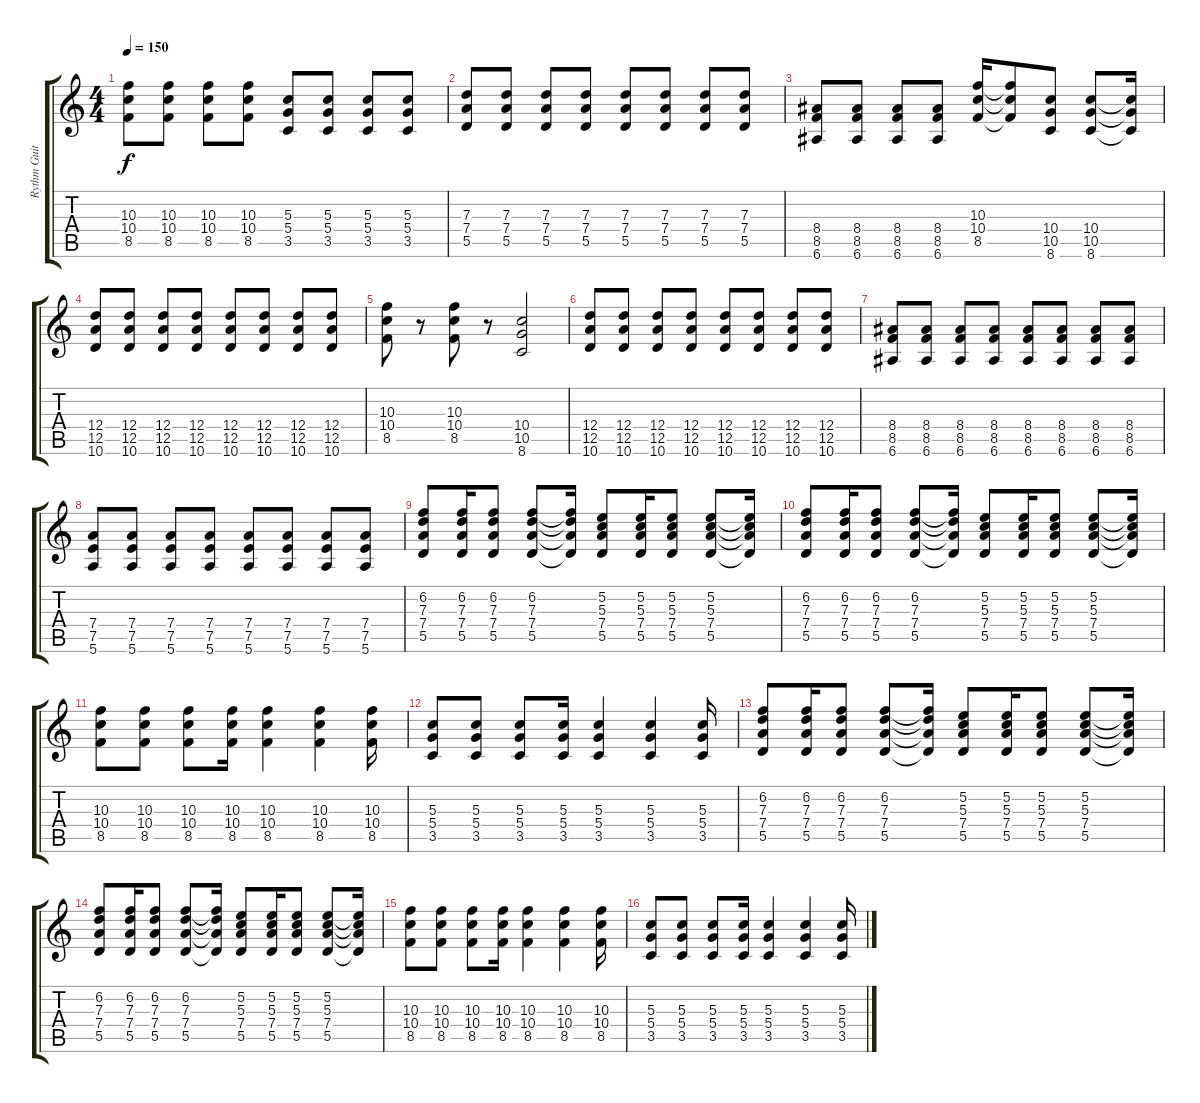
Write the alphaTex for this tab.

\track ("Rythm Guitar" "Rythm Guit") {instrument overdrivenguitar}
\staff {score tabs}
\tuning (E4 B3 G3 D3 A2 E2) {hide}
\ts (4 4)
\tempo 150
\clef g2
\ks c
(10.3 10.4 8.5).8{dy f} (10.3 10.4 8.5).8 (10.3 10.4 8.5).8 (10.3 10.4 8.5).8 (5.3 5.4 3.5).8 (5.3 5.4 3.5).8 (5.3 5.4 3.5).8 (5.3 5.4 3.5).8 |
(7.3 7.4 5.5).8 (7.3 7.4 5.5).8 (7.3 7.4 5.5).8 (7.3 7.4 5.5).8 (7.3 7.4 5.5).8 (7.3 7.4 5.5).8 (7.3 7.4 5.5).8 (7.3 7.4 5.5).8 |
(8.4 8.5 6.6).8 (8.4 8.5 6.6).8 (8.4 8.5 6.6).8 (8.4 8.5 6.6).8 (10.3 10.4 8.5).16 (10.3{t} 10.4{t} 8.5{t}).8 (10.4 10.5 8.6).8 (10.4 10.5 8.6).8 (10.4{t} 10.5{t} 8.6{t}).16 |
(12.4 12.5 10.6).8 (12.4 12.5 10.6).8 (12.4 12.5 10.6).8 (12.4 12.5 10.6).8 (12.4 12.5 10.6).8 (12.4 12.5 10.6).8 (12.4 12.5 10.6).8 (12.4 12.5 10.6).8 |
(10.3 10.4 8.5).8 r.8 (10.3 10.4 8.5).8 r.8 (10.4 10.5 8.6).2 |
(12.4 12.5 10.6).8 (12.4 12.5 10.6).8 (12.4 12.5 10.6).8 (12.4 12.5 10.6).8 (12.4 12.5 10.6).8 (12.4 12.5 10.6).8 (12.4 12.5 10.6).8 (12.4 12.5 10.6).8 |
(8.4 8.5 6.6).8 (8.4 8.5 6.6).8 (8.4 8.5 6.6).8 (8.4 8.5 6.6).8 (8.4 8.5 6.6).8 (8.4 8.5 6.6).8 (8.4 8.5 6.6).8 (8.4 8.5 6.6).8 |
(7.4 7.5 5.6).8 (7.4 7.5 5.6).8 (7.4 7.5 5.6).8 (7.4 7.5 5.6).8 (7.4 7.5 5.6).8 (7.4 7.5 5.6).8 (7.4 7.5 5.6).8 (7.4 7.5 5.6).8 |
(6.2 7.3 7.4 5.5).8 (6.2 7.3 7.4 5.5).16 (6.2 7.3 7.4 5.5).8 (6.2 7.3 7.4 5.5).8 (6.2{t} 7.3{t} 7.4{t} 5.5{t}).16 (5.2 5.3 7.4 5.5).8 (5.2 5.3 7.4 5.5).16 (5.2 5.3 7.4 5.5).8 (5.2 5.3 7.4 5.5).8 (5.2{t} 5.3{t} 7.4{t} 5.5{t}).16 |
(6.2 7.3 7.4 5.5).8 (6.2 7.3 7.4 5.5).16 (6.2 7.3 7.4 5.5).8 (6.2 7.3 7.4 5.5).8 (6.2{t} 7.3{t} 7.4{t} 5.5{t}).16 (5.2 5.3 7.4 5.5).8 (5.2 5.3 7.4 5.5).16 (5.2 5.3 7.4 5.5).8 (5.2 5.3 7.4 5.5).8 (5.2{t} 5.3{t} 7.4{t} 5.5{t}).16 |
(10.3 10.4 8.5).8 (10.3 10.4 8.5).8 (10.3 10.4 8.5).8 (10.3 10.4 8.5).16 (10.3 10.4 8.5).4 (10.3 10.4 8.5).4 (10.3 10.4 8.5).16 |
(5.3 5.4 3.5).8 (5.3 5.4 3.5).8 (5.3 5.4 3.5).8 (5.3 5.4 3.5).16 (5.3 5.4 3.5).4 (5.3 5.4 3.5).4 (5.3 5.4 3.5).16 |
(6.2 7.3 7.4 5.5).8 (6.2 7.3 7.4 5.5).16 (6.2 7.3 7.4 5.5).8 (6.2 7.3 7.4 5.5).8 (6.2{t} 7.3{t} 7.4{t} 5.5{t}).16 (5.2 5.3 7.4 5.5).8 (5.2 5.3 7.4 5.5).16 (5.2 5.3 7.4 5.5).8 (5.2 5.3 7.4 5.5).8 (5.2{t} 5.3{t} 7.4{t} 5.5{t}).16 |
(6.2 7.3 7.4 5.5).8 (6.2 7.3 7.4 5.5).16 (6.2 7.3 7.4 5.5).8 (6.2 7.3 7.4 5.5).8 (6.2{t} 7.3{t} 7.4{t} 5.5{t}).16 (5.2 5.3 7.4 5.5).8 (5.2 5.3 7.4 5.5).16 (5.2 5.3 7.4 5.5).8 (5.2 5.3 7.4 5.5).8 (5.2{t} 5.3{t} 7.4{t} 5.5{t}).16 |
(10.3 10.4 8.5).8 (10.3 10.4 8.5).8 (10.3 10.4 8.5).8 (10.3 10.4 8.5).16 (10.3 10.4 8.5).4 (10.3 10.4 8.5).4 (10.3 10.4 8.5).16 |
(5.3 5.4 3.5).8 (5.3 5.4 3.5).8 (5.3 5.4 3.5).8 (5.3 5.4 3.5).16 (5.3 5.4 3.5).4 (5.3 5.4 3.5).4 (5.3 5.4 3.5).16
